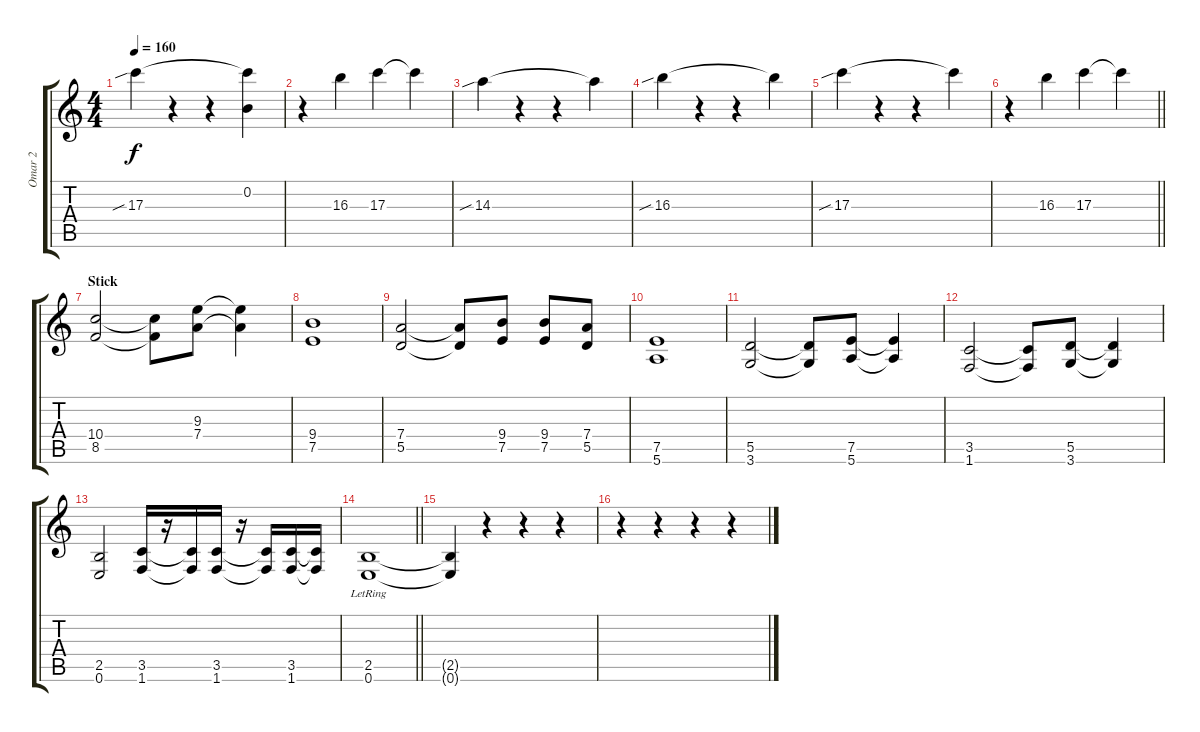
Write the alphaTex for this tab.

\track ("Omar 2" "Omar 2") {instrument distortionguitar}
\staff {score tabs}
\tuning (E4 B3 G3 D3 A2 E2) {hide}
\ts (4 4)
\tempo 160
\clef g2
\ks c
17.3{sib}.4{dy f} r.4 r.4 (0.2 17.3{t}).4 |
r.4 16.3.4 17.3.4 17.3{t}.4 |
14.3{sib}.4 r.4 r.4 14.3{t}.4 |
16.3{sib}.4 r.4 r.4 16.3{t}.4 |
17.3{sib}.4 r.4 r.4 17.3{t}.4 |
\barLineRight lightlight
r.4 16.3.4 17.3.4 17.3{t}.4 |
\section ("" "Stick")
(10.4 8.5).2 (10.4{t} 8.5{t}).8 (9.3 7.4).8 (9.3{t} 7.4{t}).4 |
(9.4 7.5).1 |
(7.4 5.5).2 (7.4{t} 5.5{t}).8 (9.4 7.5).8 (9.4 7.5).8 (7.4 5.5).8 |
(7.5 5.6).1 |
(5.5 3.6).2 (5.5{t} 3.6{t}).8 (7.5 5.6).8 (7.5{t} 5.6{t}).4 |
(3.5 1.6).2 (3.5{t} 1.6{t}).8 (5.5 3.6).8 (5.5{t} 3.6{t}).4 |
(2.5 0.6).2 (3.5 1.6).16 r.16 (3.5{t} 1.6{t}).16 (3.5 1.6).16 r.16 (3.5{t} 1.6{t}).16 (3.5 1.6).16 (3.5{t} 1.6{t}).16 |
\barLineRight lightlight
(2.5{lr} 0.6).1 |
(2.5{t} 0.6{t}).4 r.4 r.4 r.4 |
r.4 r.4 r.4 r.4
